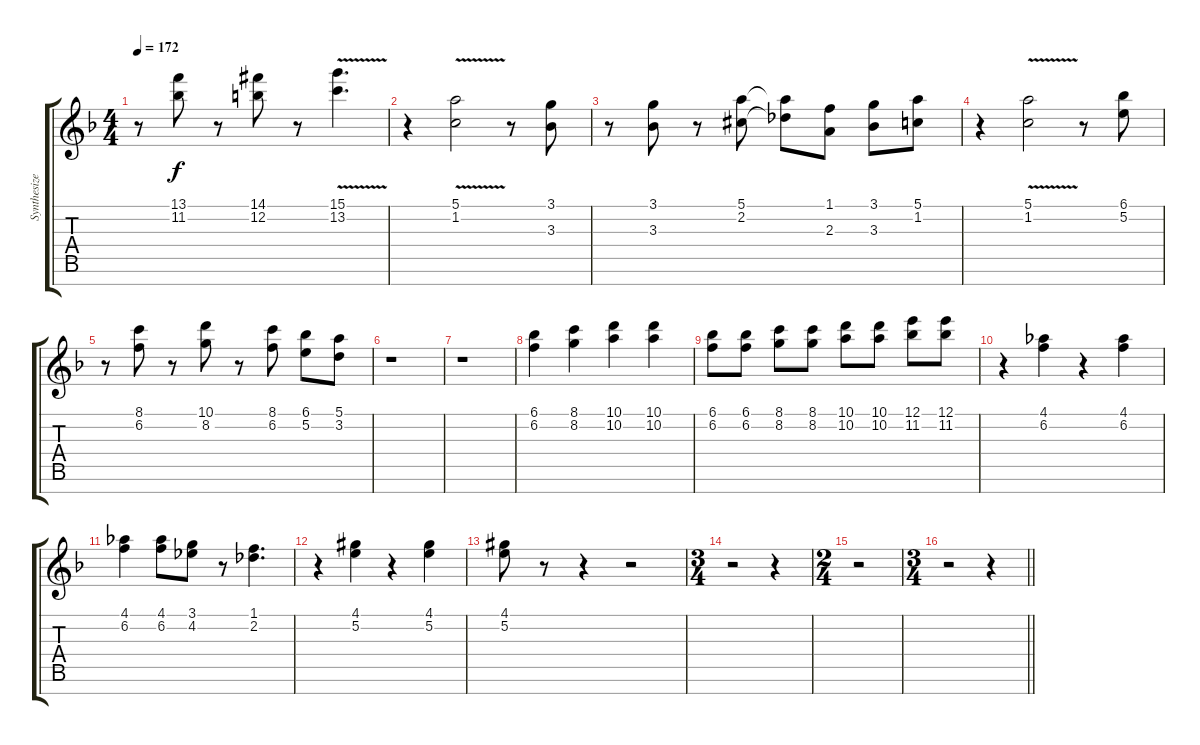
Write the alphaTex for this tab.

\track ("Synthesizer I" "Synthesize") {instrument lead2sawtooth}
\staff {score tabs}
\tuning (E5 B4 G4 D4 A3 E3 B2) {hide}
\ts (4 4)
\tempo 172
\clef g2
\ks f
r.8{dy f} (13.1 11.2).8 r.8 (14.1{acc #} 12.2).8 r.8 (15.1 13.2{v}).4{d} |
r.4 (5.1 1.2{v}).2 r.8 (3.1 3.3).8 |
r.8 (3.1 3.3).8 r.8 (5.1 2.2{acc #}).8 (5.1{t} 2.2{t}).8 (1.1 2.3).8 (3.1 3.3).8 (5.1 1.2).8 |
r.4 (5.1 1.2{v}).2 r.8 (6.1 5.2).8 |
r.8 (8.1 6.2).8 r.8 (10.1 8.2).8 r.8 (8.1 6.2).8 (6.1 5.2).8 (5.1 3.2).8 |
r.1 |
r.1 |
(6.1 6.2).4 (8.1 8.2).4 (10.1 10.2).4 (10.1 10.2).4 |
(6.1 6.2).8 (6.1 6.2).8 (8.1 8.2).8 (8.1 8.2).8 (10.1 10.2).8 (10.1 10.2).8 (12.1 11.2).8 (12.1 11.2).8 |
r.4 (4.1 6.2).4 r.4 (4.1 6.2).4 |
(4.1 6.2).4 (4.1 6.2).8 (3.1 4.2).8 r.8 (1.1 2.2).4{d} |
r.4 (4.1{acc #} 5.2).4 r.4 (4.1{acc #} 5.2).4 |
(4.1{acc #} 5.2).8 r.8 r.4 r.2 |
\ts (3 4)
r.2 r.4 |
\ts (2 4)
r.2 |
\ts (3 4)
\barLineRight lightlight
r.2 r.4
